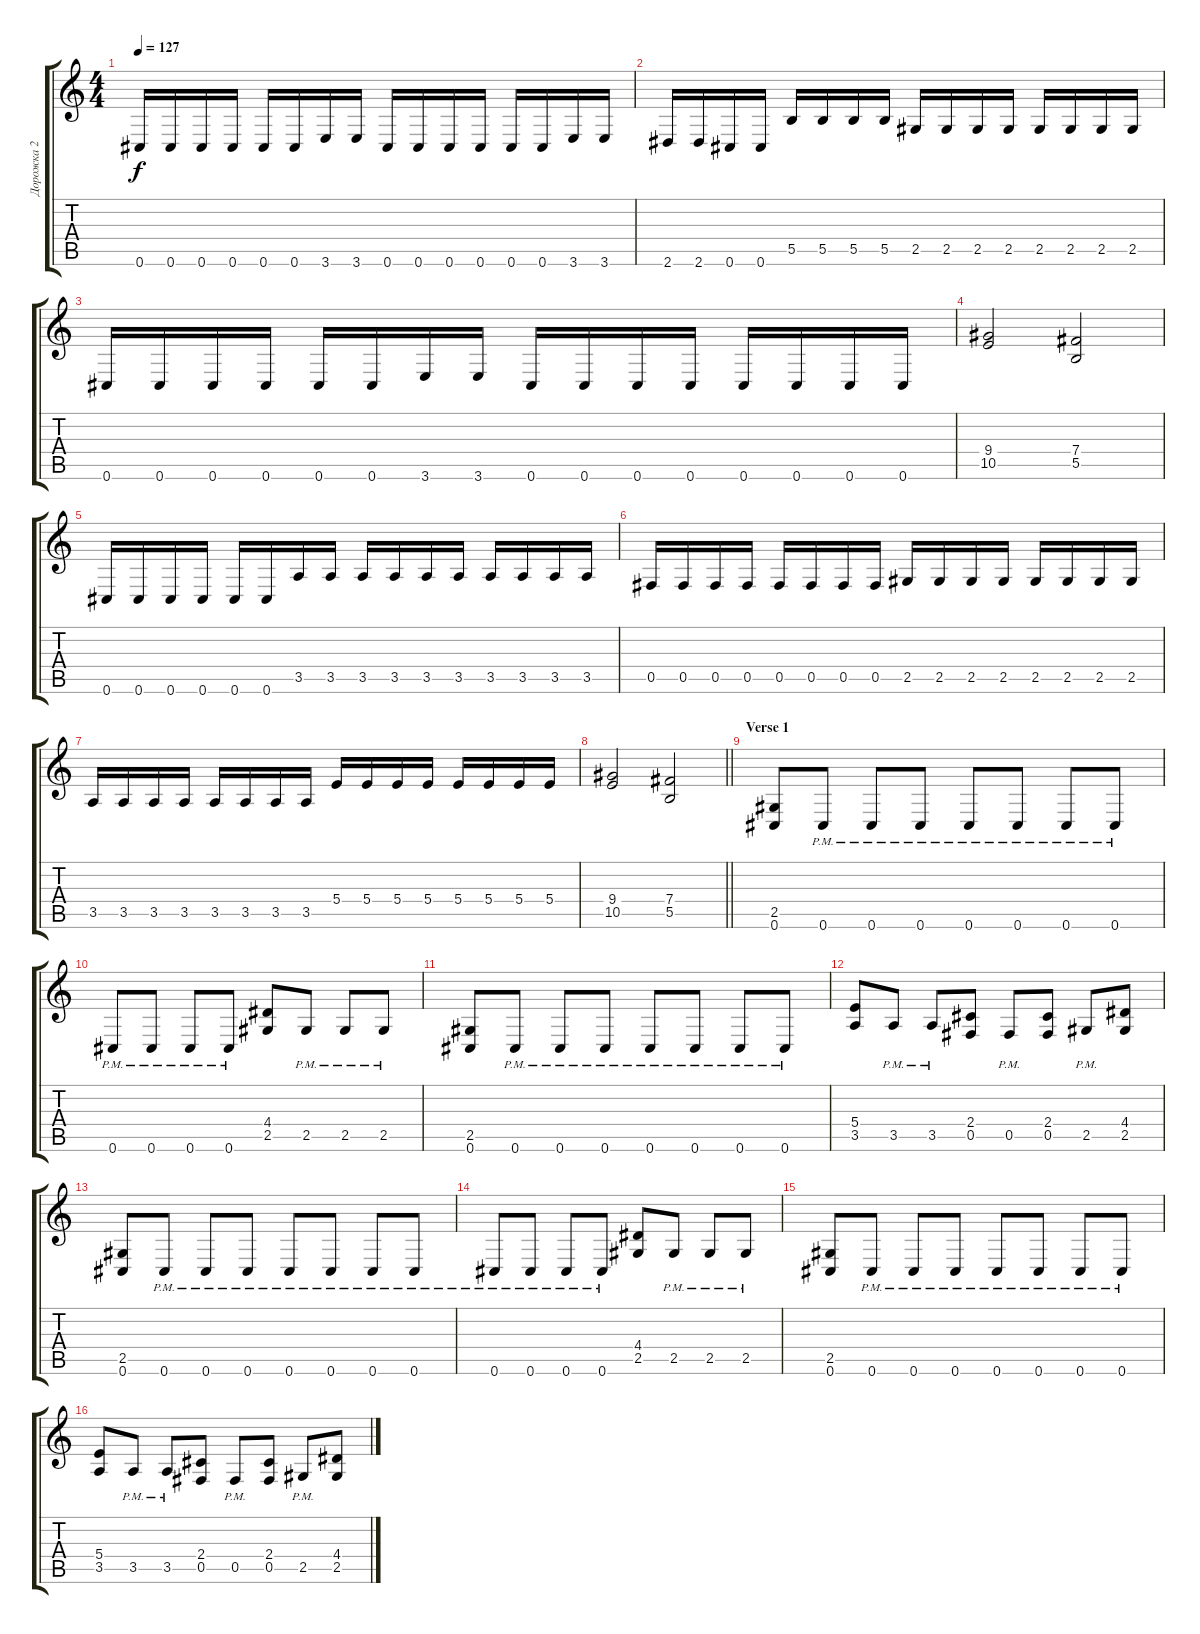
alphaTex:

\track ("Дорожка 2" "Дорожка 2") {instrument distortionguitar}
\staff {score tabs}
\tuning (Db4 Ab3 E3 B2 Gb2 Db2) {hide}
\ts (4 4)
\tempo 127
\clef g2
\ks c
0.6.16{dy f} 0.6.16 0.6.16 0.6.16 0.6.16 0.6.16 3.6.16 3.6.16 0.6.16 0.6.16 0.6.16 0.6.16 0.6.16 0.6.16 3.6.16 3.6.16 |
2.6.16 2.6.16 0.6.16 0.6.16 5.5.16 5.5.16 5.5.16 5.5.16 2.5.16 2.5.16 2.5.16 2.5.16 2.5.16 2.5.16 2.5.16 2.5.16 |
0.6.16 0.6.16 0.6.16 0.6.16 0.6.16 0.6.16 3.6.16 3.6.16 0.6.16 0.6.16 0.6.16 0.6.16 0.6.16 0.6.16 0.6.16 0.6.16 |
(9.4 10.5).2 (7.4 5.5).2 |
0.6.16 0.6.16 0.6.16 0.6.16 0.6.16 0.6.16 3.5.16 3.5.16 3.5.16 3.5.16 3.5.16 3.5.16 3.5.16 3.5.16 3.5.16 3.5.16 |
0.5.16 0.5.16 0.5.16 0.5.16 0.5.16 0.5.16 0.5.16 0.5.16 2.5.16 2.5.16 2.5.16 2.5.16 2.5.16 2.5.16 2.5.16 2.5.16 |
3.5.16 3.5.16 3.5.16 3.5.16 3.5.16 3.5.16 3.5.16 3.5.16 5.4.16 5.4.16 5.4.16 5.4.16 5.4.16 5.4.16 5.4.16 5.4.16 |
\barLineRight lightlight
(9.4 10.5).2 (7.4 5.5).2 |
\section ("" "Verse 1")
(2.5 0.6).8 0.6{pm}.8 0.6{pm}.8 0.6{pm}.8 0.6{pm}.8 0.6{pm}.8 0.6{pm}.8 0.6{pm}.8 |
0.6{pm}.8 0.6{pm}.8 0.6{pm}.8 0.6{pm}.8 (4.4 2.5).8 2.5{pm}.8 2.5{pm}.8 2.5{pm}.8 |
(2.5 0.6).8 0.6{pm}.8 0.6{pm}.8 0.6{pm}.8 0.6{pm}.8 0.6{pm}.8 0.6{pm}.8 0.6{pm}.8 |
(5.4 3.5).8 3.5{pm}.8 3.5{pm}.8 (2.4 0.5).8 0.5{pm}.8 (2.4 0.5).8 2.5{pm}.8 (4.4 2.5).8 |
(2.5 0.6).8 0.6{pm}.8 0.6{pm}.8 0.6{pm}.8 0.6{pm}.8 0.6{pm}.8 0.6{pm}.8 0.6{pm}.8 |
0.6{pm}.8 0.6{pm}.8 0.6{pm}.8 0.6{pm}.8 (4.4 2.5).8 2.5{pm}.8 2.5{pm}.8 2.5{pm}.8 |
(2.5 0.6).8 0.6{pm}.8 0.6{pm}.8 0.6{pm}.8 0.6{pm}.8 0.6{pm}.8 0.6{pm}.8 0.6{pm}.8 |
(5.4 3.5).8 3.5{pm}.8 3.5{pm}.8 (2.4 0.5).8 0.5{pm}.8 (2.4 0.5).8 2.5{pm}.8 (4.4 2.5).8
